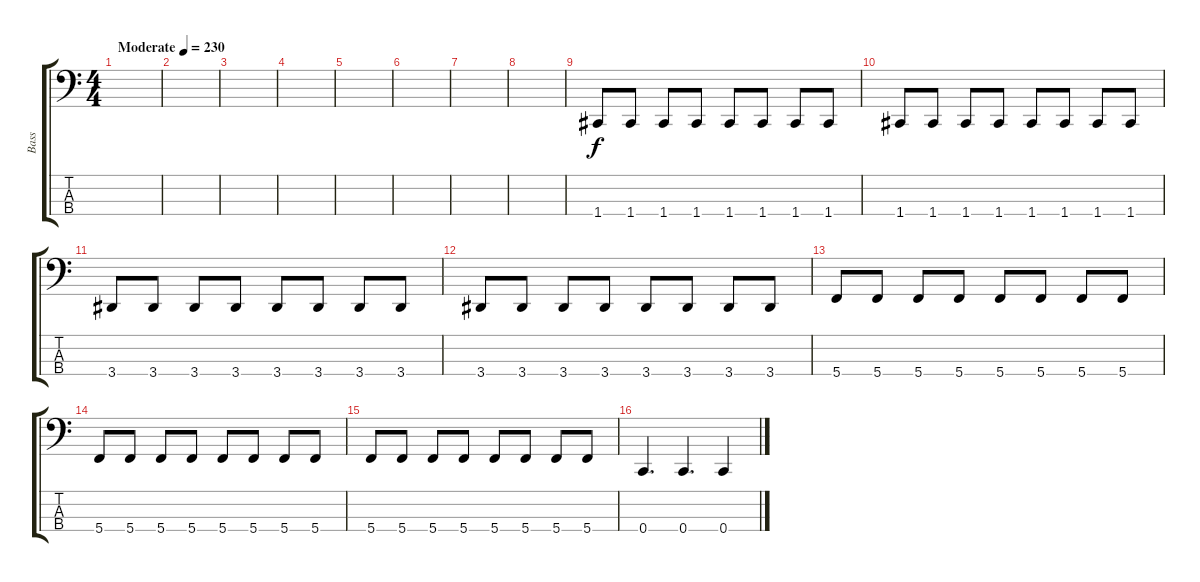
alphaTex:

\track ("Bass" "Bass") {instrument electricbassfinger}
\staff {score tabs}
\tuning (F2 C2 G1 C1) {hide}
\ts (4 4)
\tempo (230 "Moderate")
\clef f4
\ks c
|
|
|
|
|
|
|
|
1.4.8 1.4.8 1.4.8 1.4.8 1.4.8 1.4.8 1.4.8 1.4.8 |
1.4.8 1.4.8 1.4.8 1.4.8 1.4.8 1.4.8 1.4.8 1.4.8 |
3.4.8 3.4.8 3.4.8 3.4.8 3.4.8 3.4.8 3.4.8 3.4.8 |
3.4.8 3.4.8 3.4.8 3.4.8 3.4.8 3.4.8 3.4.8 3.4.8 |
5.4.8 5.4.8 5.4.8 5.4.8 5.4.8 5.4.8 5.4.8 5.4.8 |
5.4.8 5.4.8 5.4.8 5.4.8 5.4.8 5.4.8 5.4.8 5.4.8 |
5.4.8 5.4.8 5.4.8 5.4.8 5.4.8 5.4.8 5.4.8 5.4.8 |
0.4.4{d} 0.4.4{d} 0.4.4
